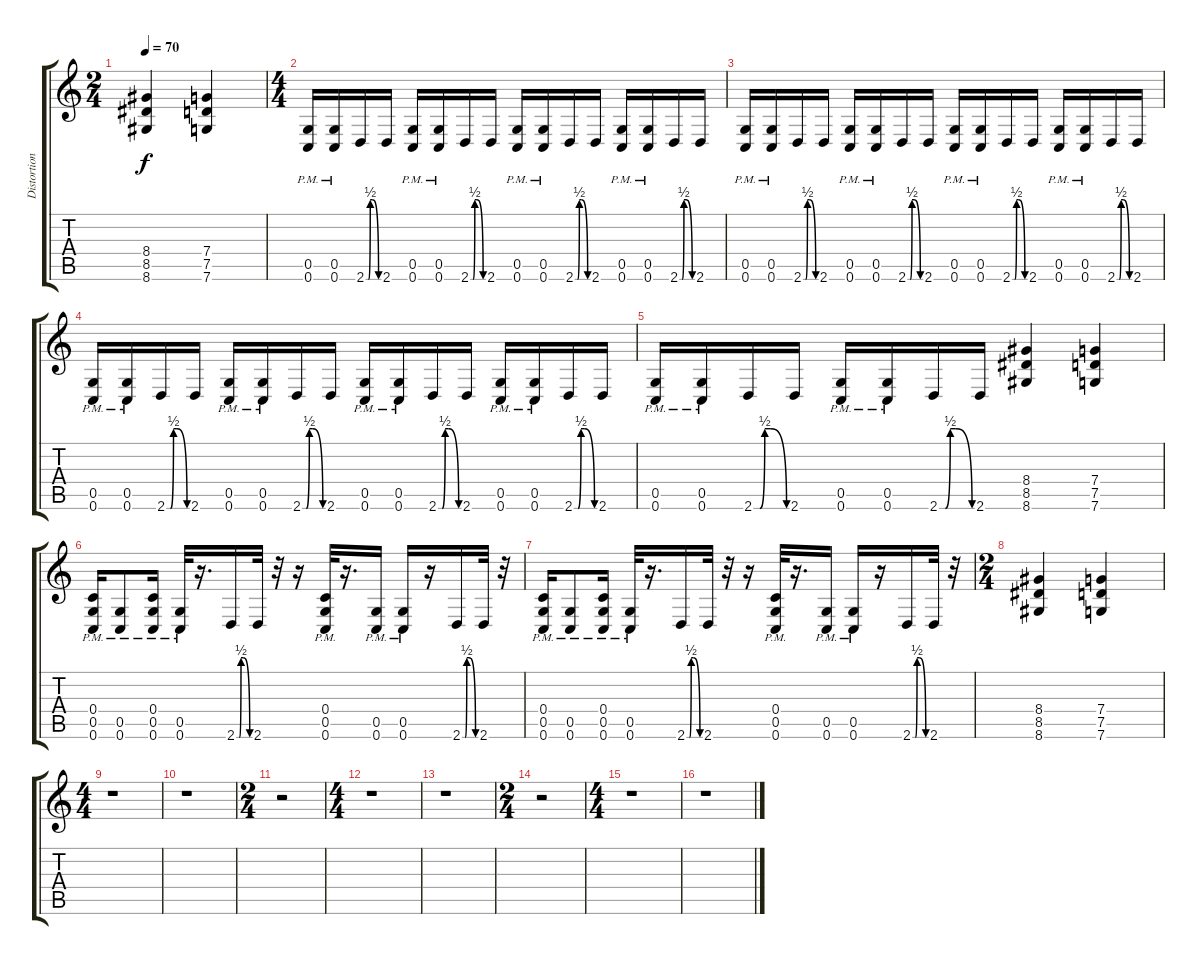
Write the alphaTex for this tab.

\track ("Distortion 2" "Distortion") {instrument distortionguitar}
\staff {score tabs}
\tuning (D4 A3 F3 C3 G2 C2) {hide}
\ts (2 4)
\tempo 70
\clef g2
\ks c
(8.4 8.5 8.6).4{dy f} (7.4 7.5 7.6).4 |
\ts (4 4)
(0.5{pm} 0.6{pm}).16 (0.5{pm} 0.6{pm}).16 2.6{be (custom 0 0 11 0 20 2 30 2 60 0)}.16 2.6.16 (0.5{pm} 0.6{pm}).16 (0.5{pm} 0.6{pm}).16 2.6{be (custom 0 0 9 0 11 0 20 2 30 2 60 0)}.16 2.6.16 (0.5{pm} 0.6{pm}).16 (0.5{pm} 0.6{pm}).16 2.6{be (custom 0 0 5 0 9 0 11 0 20 2 30 2 60 0)}.16 2.6.16 (0.5{pm} 0.6{pm}).16 (0.5{pm} 0.6{pm}).16 2.6{be (custom 0 0 9 0 11 0 20 2 30 2 60 0)}.16 2.6.16 |
(0.5{pm} 0.6{pm}).16 (0.5{pm} 0.6{pm}).16 2.6{be (custom 0 0 11 0 20 2 30 2 60 0)}.16 2.6.16 (0.5{pm} 0.6{pm}).16 (0.5{pm} 0.6{pm}).16 2.6{be (custom 0 0 9 0 11 0 20 2 30 2 60 0)}.16 2.6.16 (0.5{pm} 0.6{pm}).16 (0.5{pm} 0.6{pm}).16 2.6{be (custom 0 0 5 0 9 0 11 0 20 2 30 2 60 0)}.16 2.6.16 (0.5{pm} 0.6{pm}).16 (0.5{pm} 0.6{pm}).16 2.6{be (custom 0 0 9 0 11 0 20 2 30 2 60 0)}.16 2.6.16 |
(0.5{pm} 0.6{pm}).16 (0.5{pm} 0.6{pm}).16 2.6{be (custom 0 0 11 0 20 2 30 2 60 0)}.16 2.6.16 (0.5{pm} 0.6{pm}).16 (0.5{pm} 0.6{pm}).16 2.6{be (custom 0 0 9 0 11 0 20 2 30 2 60 0)}.16 2.6.16 (0.5{pm} 0.6{pm}).16 (0.5{pm} 0.6{pm}).16 2.6{be (custom 0 0 5 0 9 0 11 0 20 2 30 2 60 0)}.16 2.6.16 (0.5{pm} 0.6{pm}).16 (0.5{pm} 0.6{pm}).16 2.6{be (custom 0 0 9 0 11 0 20 2 30 2 60 0)}.16 2.6.16 |
(0.5{pm} 0.6{pm}).16 (0.5{pm} 0.6{pm}).16 2.6{be (custom 0 0 9 0 11 0 20 2 30 2 60 0)}.16 2.6.16 (0.5{pm} 0.6{pm}).16 (0.5{pm} 0.6{pm}).16 2.6{be (custom 0 0 9 0 11 0 20 2 30 2 60 0)}.16 2.6.16 (8.4 8.5 8.6).4 (7.4 7.5 7.6).4 |
(0.4{pm} 0.5{pm} 0.6{pm}).16 (0.5{pm} 0.6{pm}).8 (0.4{pm} 0.5{pm} 0.6{pm}).16 (0.5{pm} 0.6{pm}).32 r.16{d} 2.6{be (custom 0 0 12 0 20 2 30 2 60 0)}.16 2.6.32 r.32 r.16 (0.4{pm} 0.5{pm} 0.6{pm}).32 r.16{d} (0.5{pm} 0.6{pm}).16 (0.5{pm} 0.6{pm}).16 r.16 2.6{be (custom 0 0 12 0 20 2 30 2 60 0)}.16 2.6.32 r.32 |
(0.4{pm} 0.5{pm} 0.6{pm}).16 (0.5{pm} 0.6{pm}).8 (0.4{pm} 0.5{pm} 0.6{pm}).16 (0.5{pm} 0.6{pm}).32 r.16{d} 2.6{be (custom 0 0 12 0 20 2 30 2 60 0)}.16 2.6.32 r.32 r.16 (0.4{pm} 0.5{pm} 0.6{pm}).32 r.16{d} (0.5{pm} 0.6{pm}).16 (0.5{pm} 0.6{pm}).16 r.16 2.6{be (custom 0 0 12 0 20 2 30 2 60 0)}.16 2.6.32 r.32 |
\ts (2 4)
(8.4 8.5 8.6).4 (7.4 7.5 7.6).4 |
\ts (4 4)
r.1 |
r.1 |
\ts (2 4)
r.2 |
\ts (4 4)
r.1 |
r.1 |
\ts (2 4)
r.2 |
\ts (4 4)
r.1 |
r.1
